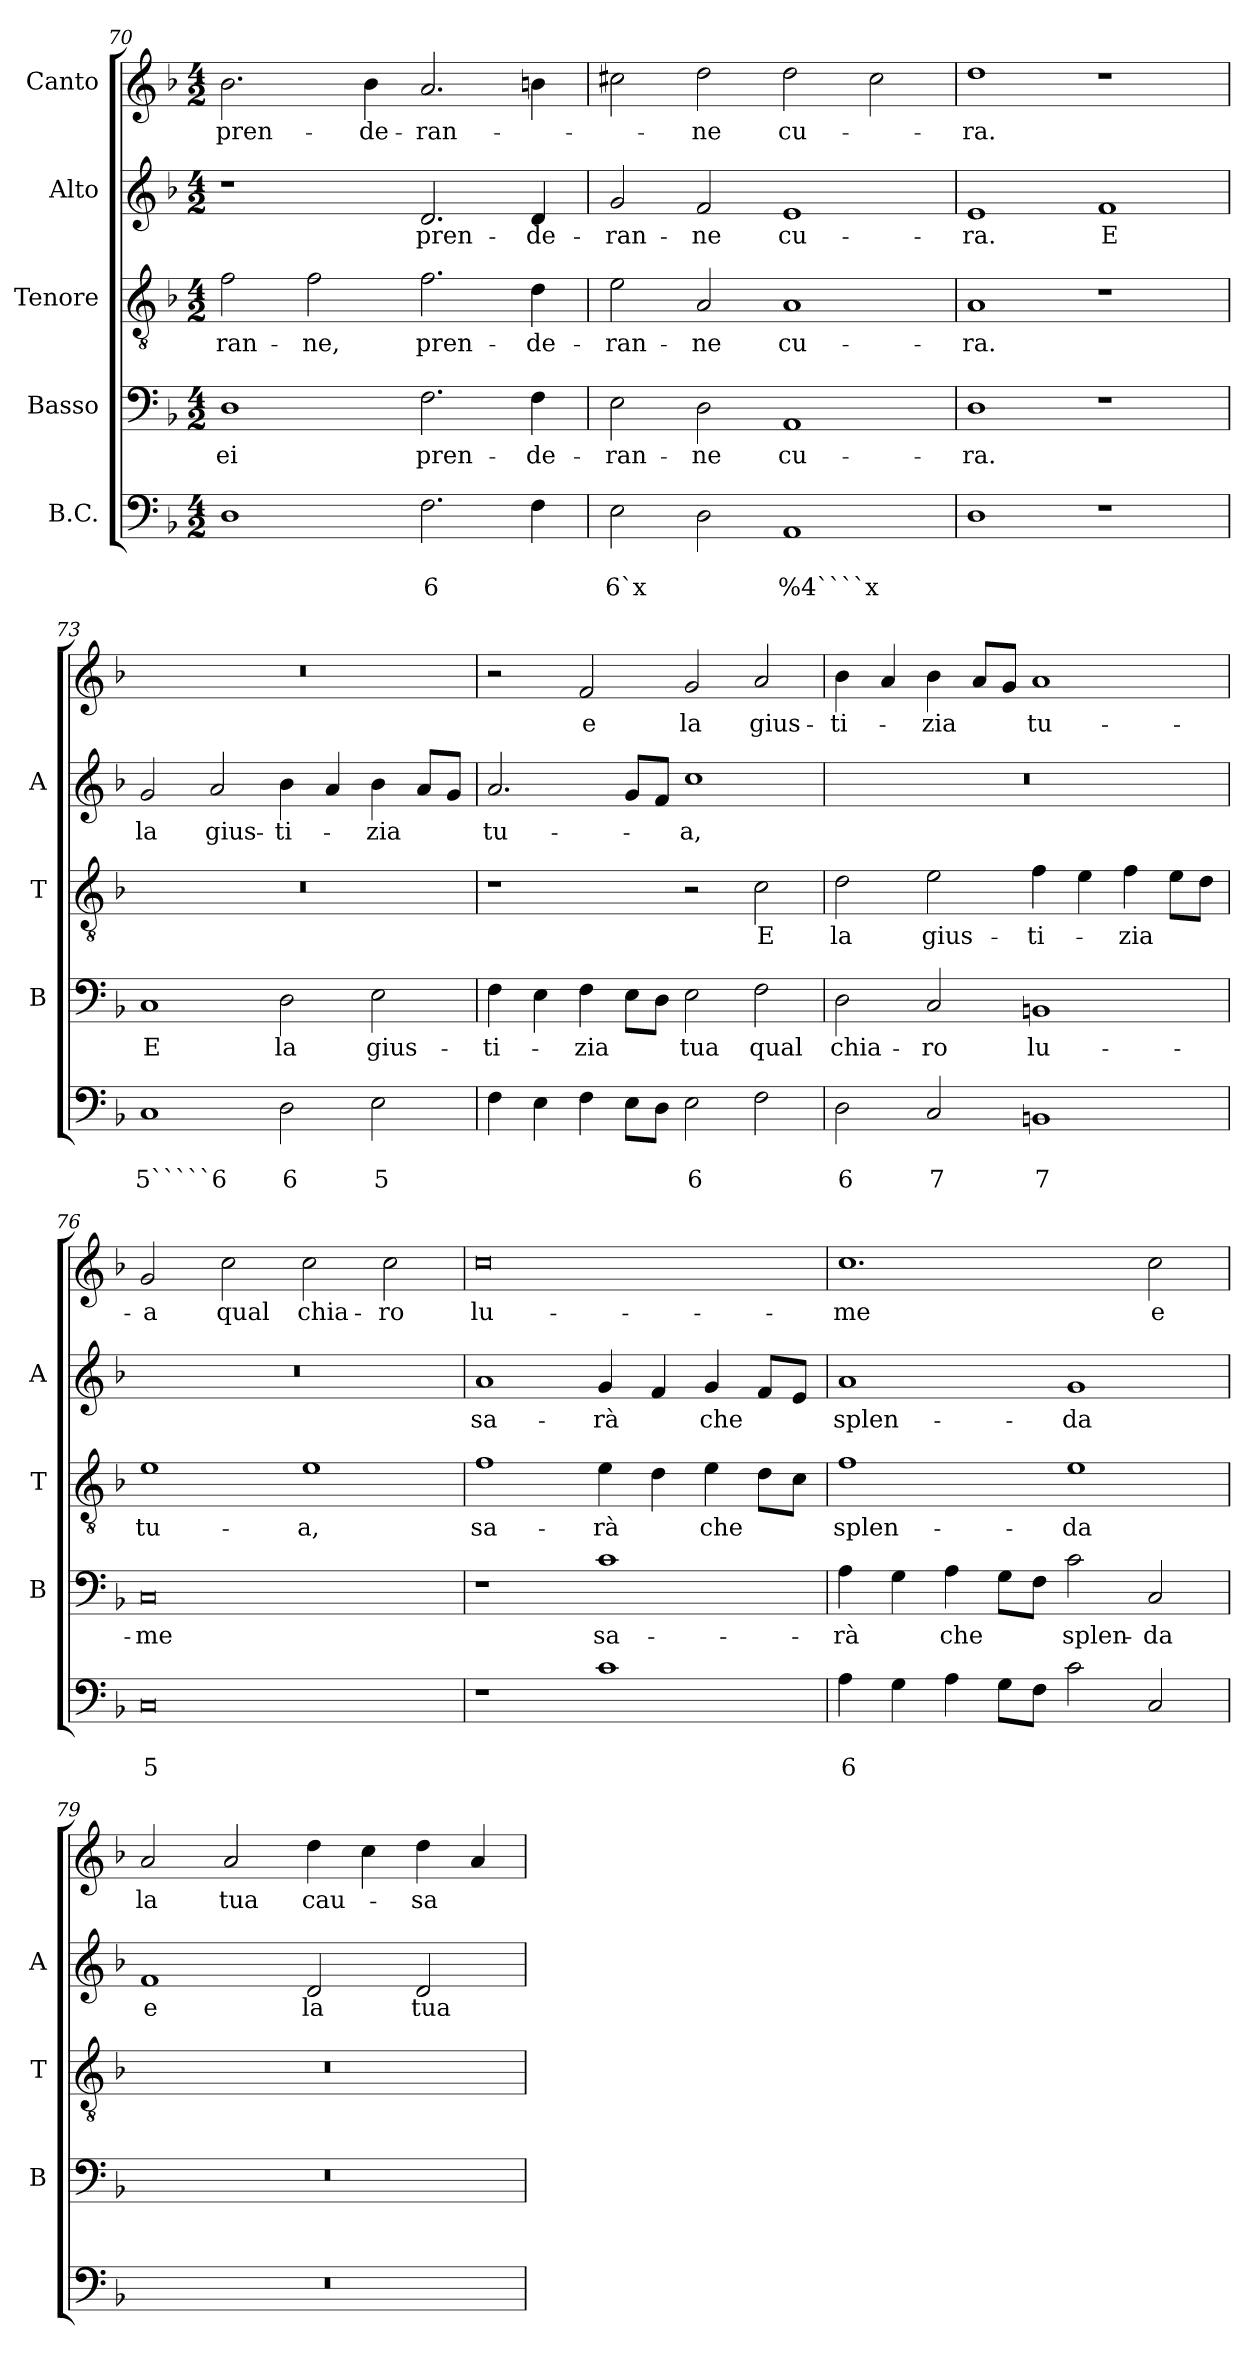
**kern	**text	**text	**kern	**text	**kern	**text	**kern	**text	**kern	**text
*part5	*part5	*part5	*part4	*part4	*part3	*part3	*part2	*part2	*part1	*part1
*staff5	*staff5	*staff5	*staff4	*staff4	*staff3	*staff3	*staff2	*staff2	*staff1	*staff1
*I"B.C.	*	*	*I"Basso	*	*I"Tenore	*	*I"Alto	*	*I"Canto	*
*	*	*	*I'B	*	*I'T	*	*I'A	*	*	*
*clefF4	*	*	*clefF4	*	*clefGv2	*	*clefG2	*	*clefG2	*
*k[b-]	*	*	*k[b-]	*	*k[b-]	*	*k[b-]	*	*k[b-]	*
*F:	*	*	*F:	*	*F:	*	*F:	*	*F:	*
*M4/2	*	*	*M4/2	*	*M4/2	*	*M4/2	*	*M4/2	*
=70	=70	=70	=70	=70	=70	=70	=70	=70	=70	=70
!	!	!	!	!LO:LY:b	!	!LO:LY:b	!	!	!	!LO:LY:b
1D	.	.	1D	ei	2f\	-ran-	1r	.	2.b-\	pren-
!	!	!	!	!	!	!LO:LY:b	!	!	!	!
.	.	.	.	.	2f\	-ne,	.	.	.	.
!	!	!	!	!	!	!	!	!	!	!LO:LY:b
.	.	.	.	.	.	.	.	.	4b-\	-de-
!	!	!LO:LY:b	!	!LO:LY:b	!	!LO:LY:b	!	!LO:LY:b	!	!LO:LY:b
2.F\	.	6	2.F\	pren-	2.f\	pren-	2.d/	pren-	2.a/	-ran-
!	!	!	!	!LO:LY:b	!	!LO:LY:b	!	!LO:LY:b	!	!
4F\	.	.	4F\	-de-	4d\	-de-	4d/	-de-	4bn\	.
=71	=71	=71	=71	=71	=71	=71	=71	=71	=71	=71
!	!	!LO:LY:b	!	!LO:LY:b	!	!LO:LY:b	!	!LO:LY:b	!	!
2E\	.	6`x	2E\	-ran-	2e\	-ran-	2g/	-ran-	2cc#X\	.
!	!	!	!	!LO:LY:b	!	!LO:LY:b	!	!LO:LY:b	!	!LO:LY:b
2D\	.	.	2D\	-ne	2A/	-ne	2f/	-ne	2dd\	-ne
!	!	!LO:LY:b	!	!LO:LY:b	!	!LO:LY:b	!	!LO:LY:b	!	!LO:LY:b
1AA	.	%4````x	1AA	cu-	1A	cu-	1e	cu-	2dd\	cu-
.	.	.	.	.	.	.	.	.	2cc#\	.
!!LO:PB:g=z
=72	=72	=72	=72	=72	=72	=72	=72	=72	=72	=72
!	!	!	!	!LO:LY:b	!	!LO:LY:b	!	!LO:LY:b	!	!LO:LY:b
1D	.	.	1D	-ra.	1A	-ra.	1e	-ra.	1dd	-ra.
!	!	!	!	!	!	!	!	!LO:LY:b	!	!
1r	.	.	1r	.	1r	.	1f	E	1r	.
=73	=73	=73	=73	=73	=73	=73	=73	=73	=73	=73
!	!	!LO:LY:b	!	!LO:LY:b	!	!	!	!LO:LY:b	!	!
1C	.	5`````6	1C	E	0r	.	2g/	la	0r	.
!	!	!	!	!	!	!	!	!LO:LY:b	!	!
.	.	.	.	.	.	.	2a/	gius-	.	.
!	!	!LO:LY:b	!	!LO:LY:b	!	!	!	!LO:LY:b	!	!
2D\	.	6	2D\	la	.	.	4b-\	-ti-	.	.
.	.	.	.	.	.	.	4a/	.	.	.
!	!	!LO:LY:b	!	!LO:LY:b	!	!	!	!LO:LY:b	!	!
2E\	.	5	2E\	gius-	.	.	4b-\	-zia	.	.
.	.	.	.	.	.	.	8a/L	.	.	.
.	.	.	.	.	.	.	8g/J	.	.	.
=74	=74	=74	=74	=74	=74	=74	=74	=74	=74	=74
!	!	!	!	!LO:LY:b	!	!	!	!LO:LY:b	!	!
4F\	.	.	4F\	-ti-	1r	.	2.a/	tu-	2r	.
4E\	.	.	4E\	.	.	.	.	.	.	.
!	!	!	!	!LO:LY:b	!	!	!	!	!	!LO:LY:b
4F\	.	.	4F\	-zia	.	.	.	.	2f/	e
8E\L	.	.	8E\L	.	.	.	8g/L	.	.	.
8D\J	.	.	8D\J	.	.	.	8f/J	.	.	.
!	!	!LO:LY:b	!	!LO:LY:b	!	!	!	!LO:LY:b	!	!LO:LY:b
2E\	.	6	2E\	tua	2r	.	1cc	-a,	2g/	la
!	!	!	!	!LO:LY:b	!	!LO:LY:b	!	!	!	!LO:LY:b
2F\	.	.	2F\	qual	2c\	E	.	.	2a/	gius-
=75	=75	=75	=75	=75	=75	=75	=75	=75	=75	=75
!	!	!LO:LY:b	!	!LO:LY:b	!	!LO:LY:b	!	!	!	!LO:LY:b
2D\	.	6	2D\	chia-	2d\	la	0r	.	4b-\	-ti-
.	.	.	.	.	.	.	.	.	4a/	.
!	!	!LO:LY:b	!	!LO:LY:b	!	!LO:LY:b	!	!	!	!LO:LY:b
2C/	.	7	2C/	-ro	2e\	gius-	.	.	4b-\	-zia
.	.	.	.	.	.	.	.	.	8a/L	.
.	.	.	.	.	.	.	.	.	8g/J	.
!	!	!LO:LY:b	!	!LO:LY:b	!	!LO:LY:b	!	!	!	!LO:LY:b
1BBn	.	7	1BBn	lu-	4f\	-ti-	.	.	1a	tu-
.	.	.	.	.	4e\	.	.	.	.	.
!	!	!	!	!	!	!LO:LY:b	!	!	!	!
.	.	.	.	.	4f\	-zia	.	.	.	.
.	.	.	.	.	8e\L	.	.	.	.	.
.	.	.	.	.	8d\J	.	.	.	.	.
=76	=76	=76	=76	=76	=76	=76	=76	=76	=76	=76
!	!	!LO:LY:b	!	!LO:LY:b	!	!LO:LY:b	!	!	!	!LO:LY:b
0C	.	5	0C	-me	1e	tu-	0r	.	2g/	-a
!	!	!	!	!	!	!	!	!	!	!LO:LY:b
.	.	.	.	.	.	.	.	.	2cc\	qual
!	!	!	!	!	!	!LO:LY:b	!	!	!	!LO:LY:b
.	.	.	.	.	1e	-a,	.	.	2cc\	chia-
!	!	!	!	!	!	!	!	!	!	!LO:LY:b
.	.	.	.	.	.	.	.	.	2cc\	-ro
!!LO:LB:g=z
=77	=77	=77	=77	=77	=77	=77	=77	=77	=77	=77
!	!	!	!	!	!	!LO:LY:b	!	!LO:LY:b	!	!LO:LY:b
1r	.	.	1r	.	1f	sa-	1a	sa-	0cc	lu-
!	!	!	!	!LO:LY:b	!	!LO:LY:b	!	!LO:LY:b	!	!
1c	.	.	1c	sa-	4e\	-rà	4g/	-rà	.	.
.	.	.	.	.	4d\	.	4f/	.	.	.
!	!	!	!	!	!	!LO:LY:b	!	!LO:LY:b	!	!
.	.	.	.	.	4e\	che	4g/	che	.	.
.	.	.	.	.	8d\L	.	8f/L	.	.	.
.	.	.	.	.	8c\J	.	8e/J	.	.	.
=78	=78	=78	=78	=78	=78	=78	=78	=78	=78	=78
!	!	!LO:LY:b	!	!LO:LY:b	!	!LO:LY:b	!	!LO:LY:b	!	!LO:LY:b
4A\	.	6	4A\	-rà	1f	splen-	1a	splen-	1.cc	-me
4G\	.	.	4G\	.	.	.	.	.	.	.
!	!	!	!	!LO:LY:b	!	!	!	!	!	!
4A\	.	.	4A\	che	.	.	.	.	.	.
8G\L	.	.	8G\L	.	.	.	.	.	.	.
8F\J	.	.	8F\J	.	.	.	.	.	.	.
!	!	!	!	!LO:LY:b	!	!LO:LY:b	!	!LO:LY:b	!	!
2c\	.	.	2c\	splen-	1e	-da	1g	-da	.	.
!	!	!	!	!LO:LY:b	!	!	!	!	!	!LO:LY:b
2C/	.	.	2C/	-da	.	.	.	.	2cc\	e
=79	=79	=79	=79	=79	=79	=79	=79	=79	=79	=79
!	!	!	!	!	!	!	!	!LO:LY:b	!	!LO:LY:b
0r	.	.	0r	.	0r	.	1f	e	2a/	la
!	!	!	!	!	!	!	!	!	!	!LO:LY:b
.	.	.	.	.	.	.	.	.	2a/	tua
!	!	!	!	!	!	!	!	!LO:LY:b	!	!LO:LY:b
.	.	.	.	.	.	.	2d/	la	4dd\	cau-
.	.	.	.	.	.	.	.	.	4cc\	.
!	!	!	!	!	!	!	!	!LO:LY:b	!	!LO:LY:b
.	.	.	.	.	.	.	2d/	tua	4dd\	-sa
.	.	.	.	.	.	.	.	.	4a/	.
=	=	=	=	=	=	=	=	=	=	=
*-	*-	*-	*-	*-	*-	*-	*-	*-	*-	*-
